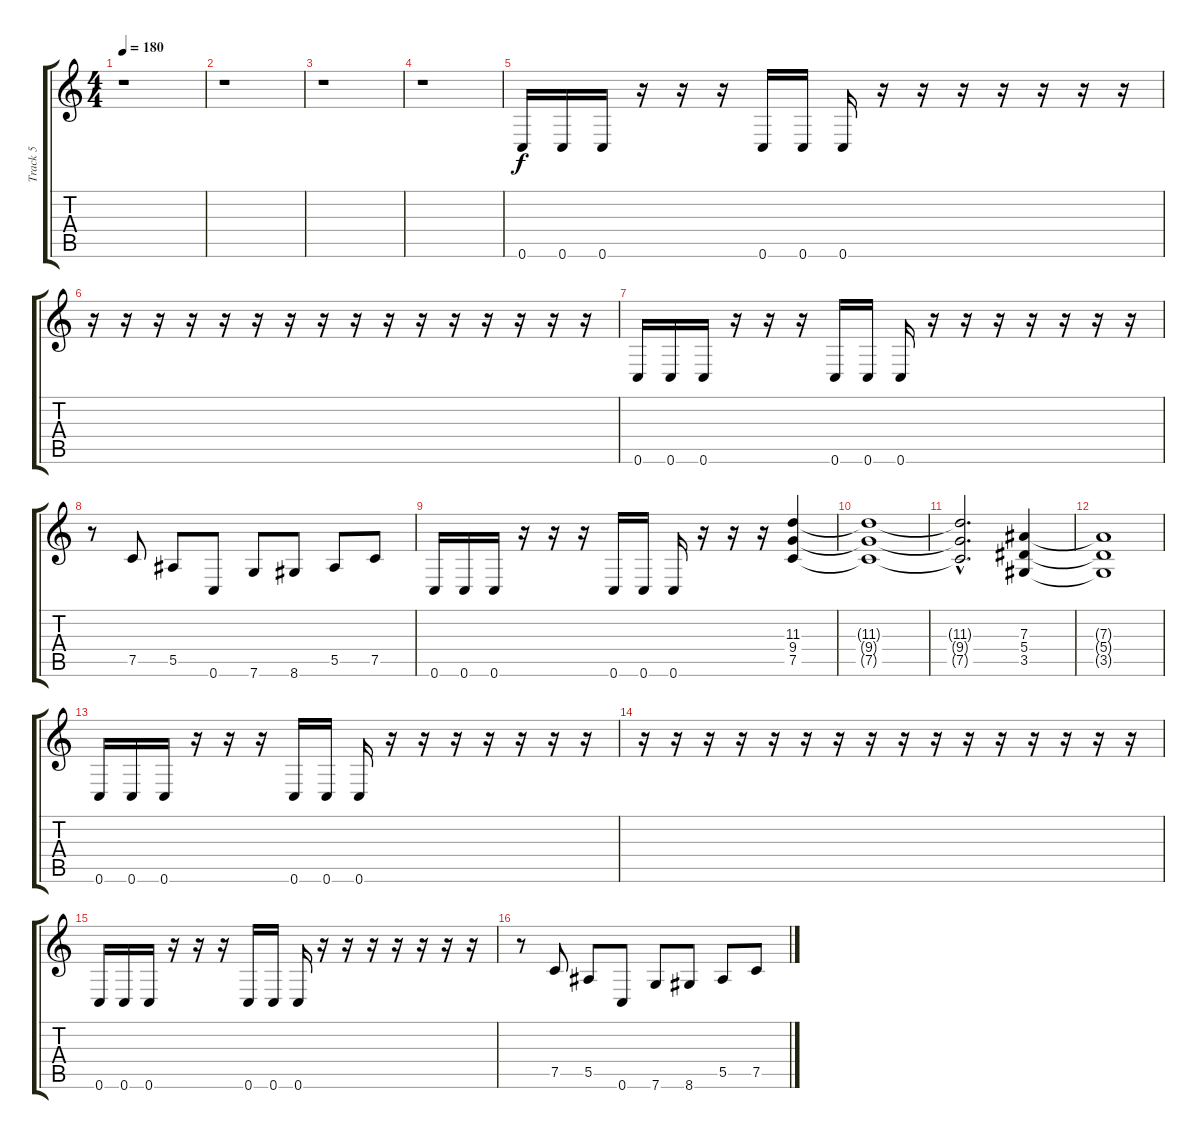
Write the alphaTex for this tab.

\track ("Track 5" "Track 5") {instrument distortionguitar}
\staff {score tabs}
\tuning (C4 G3 Eb3 Bb2 F2 C2) {hide}
\ts (4 4)
\tempo 180
\clef g2
\ks c
r.1{dy f} |
r.1 |
r.1 |
r.1 |
0.6.16 0.6.16 0.6.16 r.16 r.16 r.16 0.6.16 0.6.16 0.6.16 r.16 r.16 r.16 r.16 r.16 r.16 r.16 |
r.16 r.16 r.16 r.16 r.16 r.16 r.16 r.16 r.16 r.16 r.16 r.16 r.16 r.16 r.16 r.16 |
0.6.16 0.6.16 0.6.16 r.16 r.16 r.16 0.6.16 0.6.16 0.6.16 r.16 r.16 r.16 r.16 r.16 r.16 r.16 |
r.8 7.5.8 5.5.8 0.6.8 7.6.8 8.6.8 5.5.8 7.5.8 |
0.6.16 0.6.16 0.6.16 r.16 r.16 r.16 0.6.16 0.6.16 0.6.16 r.16 r.16 r.16 (11.3 9.4 7.5).4 |
(11.3{t} 9.4{t} 7.5{t}).1 |
(11.3{hac t} 9.4{hac t} 7.5{hac t}).2{d} (7.3 5.4 3.5).4 |
(7.3{t} 5.4{t} 3.5{t}).1 |
0.6.16 0.6.16 0.6.16 r.16 r.16 r.16 0.6.16 0.6.16 0.6.16 r.16 r.16 r.16 r.16 r.16 r.16 r.16 |
r.16 r.16 r.16 r.16 r.16 r.16 r.16 r.16 r.16 r.16 r.16 r.16 r.16 r.16 r.16 r.16 |
0.6.16 0.6.16 0.6.16 r.16 r.16 r.16 0.6.16 0.6.16 0.6.16 r.16 r.16 r.16 r.16 r.16 r.16 r.16 |
r.8 7.5.8 5.5.8 0.6.8 7.6.8 8.6.8 5.5.8 7.5.8
